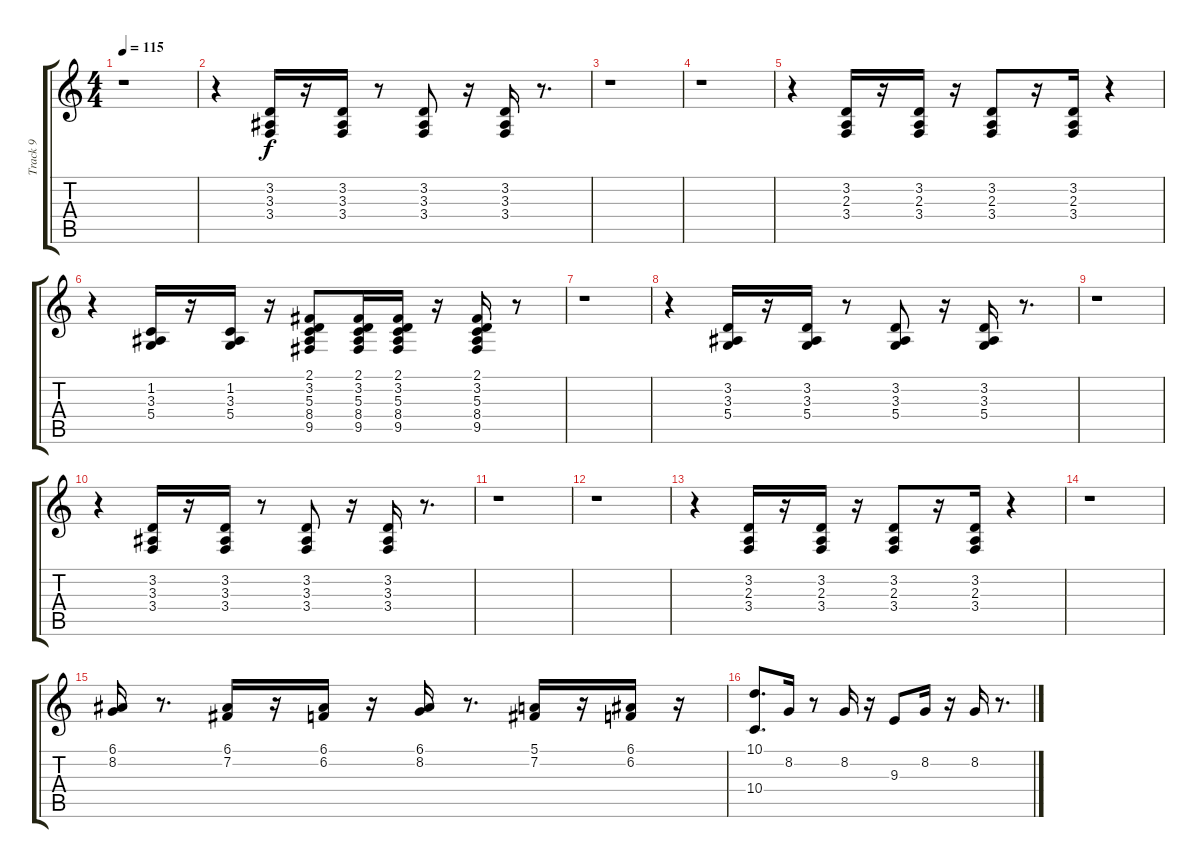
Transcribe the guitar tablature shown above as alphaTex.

\track ("Track 9" "Track 9") {instrument sopranosax}
\staff {score tabs}
\tuning (E4 B3 G3 D3 A2 E2) {hide}
\ts (4 4)
\tempo 115
\clef g2
\ks c
r.1{dy f} |
r.4 (3.2 3.3 3.4).16 r.16 (3.2 3.3 3.4).16 r.8 (3.2 3.3 3.4).8 r.16 (3.2 3.3 3.4).16 r.8{d} |
r.1 |
r.1 |
r.4 (3.2 2.3 3.4).16 r.16 (3.2 2.3 3.4).16 r.16 (3.2 2.3 3.4).8 r.16 (3.2 2.3 3.4).16 r.4 |
r.4 (1.2 3.3 5.4).16 r.16 (1.2 3.3 5.4).16 r.16 (2.1 3.2 5.3 8.4 9.5).8 (2.1 3.2 5.3 8.4 9.5).16 (2.1 3.2 5.3 8.4 9.5).16 r.16 (2.1 3.2 5.3 8.4 9.5).16 r.8 |
r.1 |
r.4 (3.2 3.3 5.4).16 r.16 (3.2 3.3 5.4).16 r.8 (3.2 3.3 5.4).8 r.16 (3.2 3.3 5.4).16 r.8{d} |
r.1 |
r.4 (3.2 3.3 3.4).16 r.16 (3.2 3.3 3.4).16 r.8 (3.2 3.3 3.4).8 r.16 (3.2 3.3 3.4).16 r.8{d} |
r.1 |
r.1 |
r.4 (3.2 2.3 3.4).16 r.16 (3.2 2.3 3.4).16 r.16 (3.2 2.3 3.4).8 r.16 (3.2 2.3 3.4).16 r.4 |
r.1 |
(6.1 8.2).16 r.8{d} (6.1 7.2).16 r.16 (6.1 6.2).16 r.16 (6.1 8.2).16 r.8{d} (5.1 7.2).16 r.16 (6.1 6.2).16 r.16 |
(10.1 10.4).8{d} 8.2.16 r.8 8.2.16 r.16 9.3.8 8.2.16 r.16 8.2.16 r.8{d}
